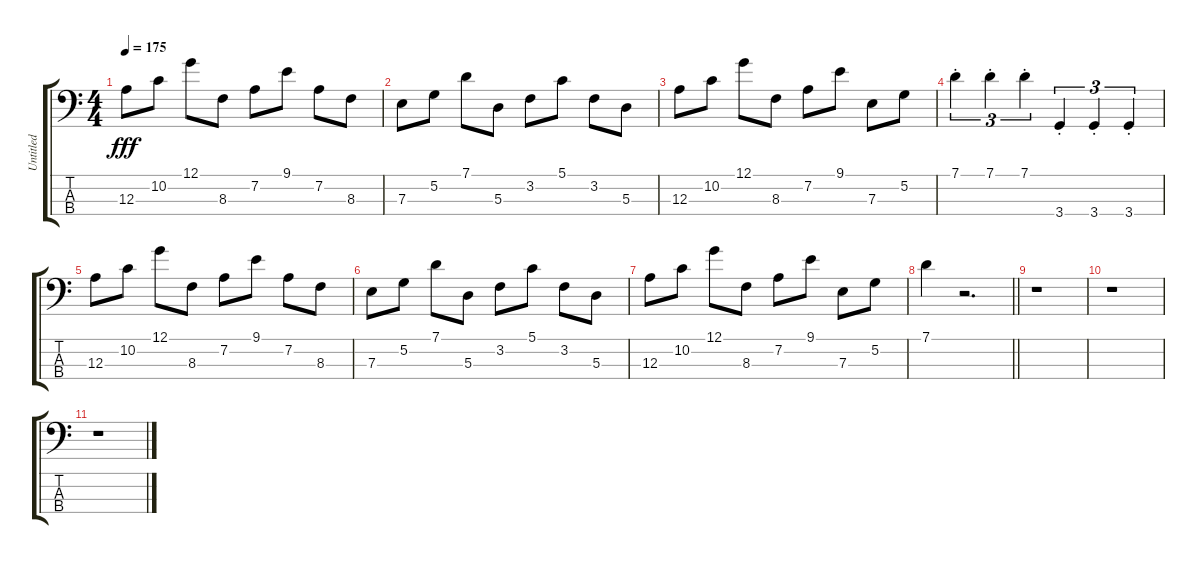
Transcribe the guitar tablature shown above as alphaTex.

\track ("Untitled" "Untitled") {instrument electricbasspick}
\staff {score tabs}
\tuning (G2 D2 A1 E1) {hide}
\ts (4 4)
\tempo 175
\clef f4
\ks c
12.3.8{dy fff} 10.2.8 12.1.8 8.3.8 7.2.8 9.1.8 7.2.8 8.3.8 |
7.3.8 5.2.8 7.1.8 5.3.8 3.2.8 5.1.8 3.2.8 5.3.8 |
12.3.8 10.2.8 12.1.8 8.3.8 7.2.8 9.1.8 7.3.8 5.2.8 |
7.1{st}.4{tu (3 2)} 7.1{st}.4{tu (3 2)} 7.1{st}.4{tu (3 2)} 3.4{st}.4{tu (3 2)} 3.4{st}.4{tu (3 2)} 3.4{st}.4{tu (3 2)} |
12.3.8 10.2.8 12.1.8 8.3.8 7.2.8 9.1.8 7.2.8 8.3.8 |
7.3.8 5.2.8 7.1.8 5.3.8 3.2.8 5.1.8 3.2.8 5.3.8 |
12.3.8 10.2.8 12.1.8 8.3.8 7.2.8 9.1.8 7.3.8 5.2.8 |
\barLineRight lightlight
7.1.4 r.2{d} |
r.1 |
r.1 |
r.1
